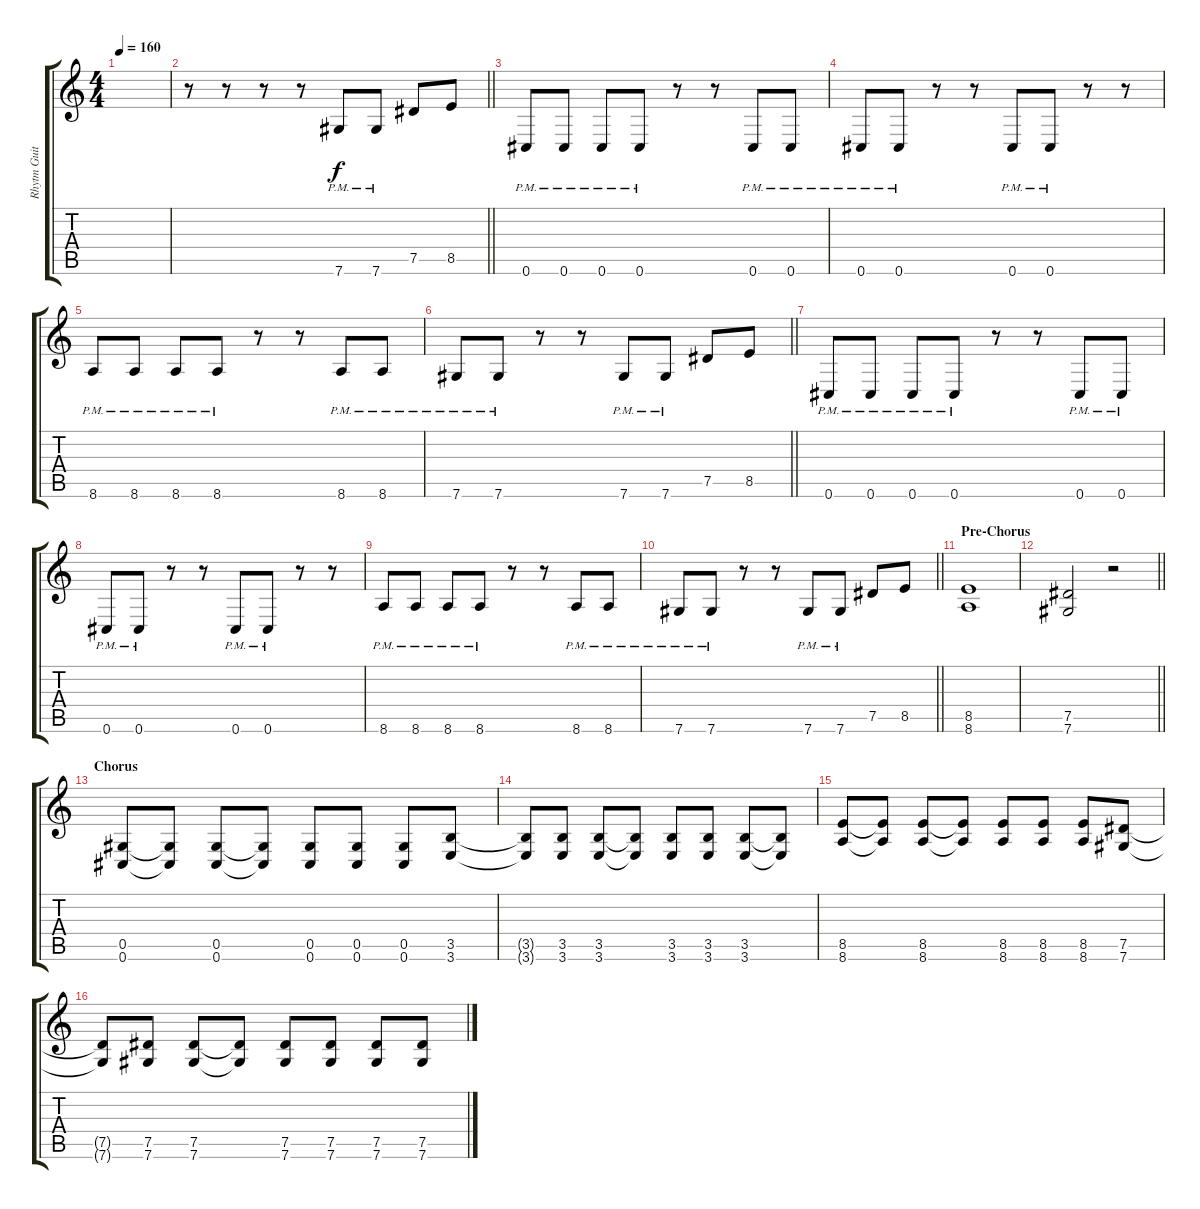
\track ("Rhytm Guitar [L]" "Rhytm Guit") {instrument distortionguitar}
\staff {score tabs}
\tuning (Eb4 Bb3 Gb3 Db3 Ab2 Db2) {hide}
\ts (4 4)
\tempo 160
\clef g2
\ks c
|
\barLineRight lightlight
r.8 r.8 r.8 r.8 7.6{pm}.8 7.6{pm}.8 7.5.8 8.5.8 |
0.6{pm}.8 0.6{pm}.8 0.6{pm}.8 0.6{pm}.8 r.8 r.8 0.6{pm}.8 0.6{pm}.8 |
0.6{pm}.8 0.6{pm}.8 r.8 r.8 0.6{pm}.8 0.6{pm}.8 r.8 r.8 |
8.6{pm}.8 8.6{pm}.8 8.6{pm}.8 8.6{pm}.8 r.8 r.8 8.6{pm}.8 8.6{pm}.8 |
\barLineRight lightlight
7.6{pm}.8 7.6{pm}.8 r.8 r.8 7.6{pm}.8 7.6{pm}.8 7.5.8 8.5.8 |
0.6{pm}.8 0.6{pm}.8 0.6{pm}.8 0.6{pm}.8 r.8 r.8 0.6{pm}.8 0.6{pm}.8 |
0.6{pm}.8 0.6{pm}.8 r.8 r.8 0.6{pm}.8 0.6{pm}.8 r.8 r.8 |
8.6{pm}.8 8.6{pm}.8 8.6{pm}.8 8.6{pm}.8 r.8 r.8 8.6{pm}.8 8.6{pm}.8 |
\barLineRight lightlight
7.6{pm}.8 7.6{pm}.8 r.8 r.8 7.6{pm}.8 7.6{pm}.8 7.5.8 8.5.8 |
\section ("" "Pre-Chorus")
(8.5 8.6).1 |
\barLineRight lightlight
(7.5 7.6).2 r.2 |
\section ("" "Chorus")
(0.5 0.6).8 (0.5{t} 0.6{t}).8 (0.5 0.6).8 (0.5{t} 0.6{t}).8 (0.5 0.6).8 (0.5 0.6).8 (0.5 0.6).8 (3.5 3.6).8 |
(3.5{t} 3.6{t}).8 (3.5 3.6).8 (3.5 3.6).8 (3.5{t} 3.6{t}).8 (3.5 3.6).8 (3.5 3.6).8 (3.5 3.6).8 (3.5{t} 3.6{t}).8 |
(8.5 8.6).8 (8.5{t} 8.6{t}).8 (8.5 8.6).8 (8.5{t} 8.6{t}).8 (8.5 8.6).8 (8.5 8.6).8 (8.5 8.6).8 (7.5 7.6).8 |
(7.5{t} 7.6{t}).8 (7.5 7.6).8 (7.5 7.6).8 (7.5{t} 7.6{t}).8 (7.5 7.6).8 (7.5 7.6).8 (7.5 7.6).8 (7.5 7.6).8
